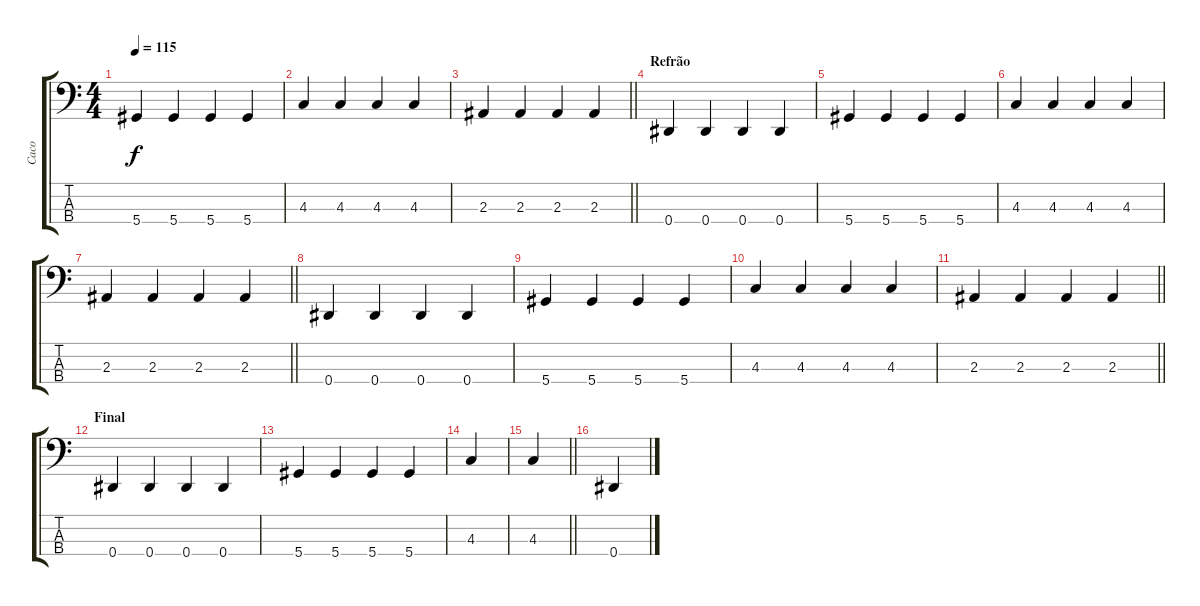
\track ("Caco" "Caco") {instrument electricbassfinger}
\staff {score tabs}
\tuning (Gb2 Db2 Ab1 Eb1) {hide}
\ts (4 4)
\tempo 115
\clef f4
\ks c
5.4.4{dy f} 5.4.4 5.4.4 5.4.4 |
4.3.4 4.3.4 4.3.4 4.3.4 |
\barLineRight lightlight
2.3.4 2.3.4 2.3.4 2.3.4 |
\section ("" "Refrão")
0.4.4 0.4.4 0.4.4 0.4.4 |
5.4.4 5.4.4 5.4.4 5.4.4 |
4.3.4 4.3.4 4.3.4 4.3.4 |
\barLineRight lightlight
2.3.4 2.3.4 2.3.4 2.3.4 |
0.4.4 0.4.4 0.4.4 0.4.4 |
5.4.4 5.4.4 5.4.4 5.4.4 |
4.3.4 4.3.4 4.3.4 4.3.4 |
\barLineRight lightlight
2.3.4 2.3.4 2.3.4 2.3.4 |
\section ("" "Final")
0.4.4 0.4.4 0.4.4 0.4.4 |
5.4.4 5.4.4 5.4.4 5.4.4 |
4.3.4 |
\barLineRight lightlight
4.3.4 |
0.4.4
